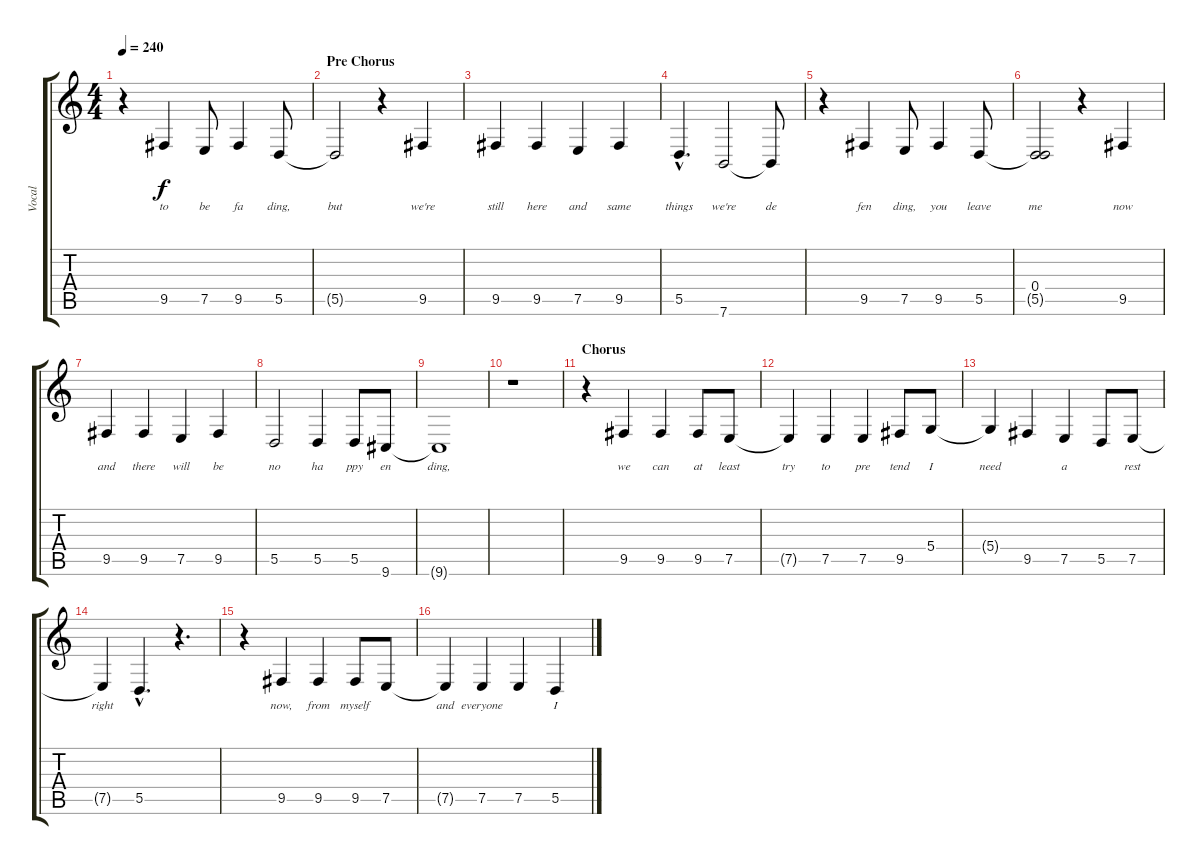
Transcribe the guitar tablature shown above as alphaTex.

\track ("Vocal" "Vocal") {instrument flute}
\staff {score tabs}
\tuning (E4 B3 G3 D3 A2 E2) {hide}
\ts (4 4)
\tempo 240
\clef g2
\ks c
r.4{dy f} 9.5.4{lyrics (0 "to") lyrics (1 "") lyrics (2 "") lyrics (3 "") lyrics (4 "")} 7.5.8{lyrics (0 "be") lyrics (1 "") lyrics (2 "") lyrics (3 "") lyrics (4 "")} 9.5.4{lyrics (0 "fa") lyrics (1 "") lyrics (2 "") lyrics (3 "") lyrics (4 "")} 5.5.8{lyrics (0 "ding,") lyrics (1 "") lyrics (2 "") lyrics (3 "") lyrics (4 "")} |
\section ("" "Pre Chorus")
5.5{t}.2{lyrics (0 "but") lyrics (1 "") lyrics (2 "") lyrics (3 "") lyrics (4 "")} r.4 9.5.4{lyrics (0 "we're") lyrics (1 "") lyrics (2 "") lyrics (3 "") lyrics (4 "")} |
9.5.4{lyrics (0 "still") lyrics (1 "") lyrics (2 "") lyrics (3 "") lyrics (4 "")} 9.5.4{lyrics (0 "here") lyrics (1 "") lyrics (2 "") lyrics (3 "") lyrics (4 "")} 7.5.4{lyrics (0 "and") lyrics (1 "") lyrics (2 "") lyrics (3 "") lyrics (4 "")} 9.5.4{lyrics (0 "same") lyrics (1 "") lyrics (2 "") lyrics (3 "") lyrics (4 "")} |
5.5{hac}.4{d lyrics (0 "things") lyrics (1 "") lyrics (2 "") lyrics (3 "") lyrics (4 "")} 7.6.2{lyrics (0 "we're") lyrics (1 "") lyrics (2 "") lyrics (3 "") lyrics (4 "")} 7.6{t}.8{lyrics (0 "de") lyrics (1 "") lyrics (2 "") lyrics (3 "") lyrics (4 "")} |
r.4 9.5.4{lyrics (0 "fen") lyrics (1 "") lyrics (2 "") lyrics (3 "") lyrics (4 "")} 7.5.8{lyrics (0 "ding,") lyrics (1 "") lyrics (2 "") lyrics (3 "") lyrics (4 "")} 9.5.4{lyrics (0 "you") lyrics (1 "") lyrics (2 "") lyrics (3 "") lyrics (4 "")} 5.5.8{lyrics (0 "leave") lyrics (1 "") lyrics (2 "") lyrics (3 "") lyrics (4 "")} |
(0.4 5.5{t}).2{lyrics (0 "me") lyrics (1 "") lyrics (2 "") lyrics (3 "") lyrics (4 "")} r.4 9.5.4{lyrics (0 "now") lyrics (1 "") lyrics (2 "") lyrics (3 "") lyrics (4 "")} |
9.5.4{lyrics (0 "and") lyrics (1 "") lyrics (2 "") lyrics (3 "") lyrics (4 "")} 9.5.4{lyrics (0 "there") lyrics (1 "") lyrics (2 "") lyrics (3 "") lyrics (4 "")} 7.5.4{lyrics (0 "will") lyrics (1 "") lyrics (2 "") lyrics (3 "") lyrics (4 "")} 9.5.4{lyrics (0 "be") lyrics (1 "") lyrics (2 "") lyrics (3 "") lyrics (4 "")} |
5.5.2{lyrics (0 "no") lyrics (1 "") lyrics (2 "") lyrics (3 "") lyrics (4 "")} 5.5.4{lyrics (0 "ha") lyrics (1 "") lyrics (2 "") lyrics (3 "") lyrics (4 "")} 5.5.8{lyrics (0 "ppy") lyrics (1 "") lyrics (2 "") lyrics (3 "") lyrics (4 "")} 9.6.8{lyrics (0 "en") lyrics (1 "") lyrics (2 "") lyrics (3 "") lyrics (4 "")} |
9.6{t}.1{lyrics (0 "ding,") lyrics (1 "") lyrics (2 "") lyrics (3 "") lyrics (4 "")} |
r.1 |
\section ("" "Chorus")
r.4 9.5.4{lyrics (0 "we") lyrics (1 "") lyrics (2 "") lyrics (3 "") lyrics (4 "")} 9.5.4{lyrics (0 "can") lyrics (1 "") lyrics (2 "") lyrics (3 "") lyrics (4 "")} 9.5.8{lyrics (0 "at") lyrics (1 "") lyrics (2 "") lyrics (3 "") lyrics (4 "")} 7.5.8{lyrics (0 "least") lyrics (1 "") lyrics (2 "") lyrics (3 "") lyrics (4 "")} |
7.5{t}.4{lyrics (0 "try") lyrics (1 "") lyrics (2 "") lyrics (3 "") lyrics (4 "")} 7.5.4{lyrics (0 "to") lyrics (1 "") lyrics (2 "") lyrics (3 "") lyrics (4 "")} 7.5.4{lyrics (0 "pre") lyrics (1 "") lyrics (2 "") lyrics (3 "") lyrics (4 "")} 9.5.8{lyrics (0 "tend") lyrics (1 "") lyrics (2 "") lyrics (3 "") lyrics (4 "")} 5.4.8{lyrics (0 "I") lyrics (1 "") lyrics (2 "") lyrics (3 "") lyrics (4 "")} |
5.4{t}.4{lyrics (0 "need") lyrics (1 "") lyrics (2 "") lyrics (3 "") lyrics (4 "")} 9.5.4{lyrics (0 "") lyrics (1 "") lyrics (2 "") lyrics (3 "") lyrics (4 "")} 7.5.4{lyrics (0 "a") lyrics (1 "") lyrics (2 "") lyrics (3 "") lyrics (4 "")} 5.5.8{lyrics (0 "") lyrics (1 "") lyrics (2 "") lyrics (3 "") lyrics (4 "")} 7.5.8{lyrics (0 "rest") lyrics (1 "") lyrics (2 "") lyrics (3 "") lyrics (4 "")} |
7.5{t}.4{lyrics (0 "right") lyrics (1 "") lyrics (2 "") lyrics (3 "") lyrics (4 "")} 5.5{hac}.4{d lyrics (0 "") lyrics (1 "") lyrics (2 "") lyrics (3 "") lyrics (4 "")} r.4{d} |
r.4 9.5.4{lyrics (0 "now,") lyrics (1 "") lyrics (2 "") lyrics (3 "") lyrics (4 "")} 9.5.4{lyrics (0 "from") lyrics (1 "") lyrics (2 "") lyrics (3 "") lyrics (4 "")} 9.5.8{lyrics (0 "myself") lyrics (1 "") lyrics (2 "") lyrics (3 "") lyrics (4 "")} 7.5.8{lyrics (0 "") lyrics (1 "") lyrics (2 "") lyrics (3 "") lyrics (4 "")} |
7.5{t}.4{lyrics (0 "and") lyrics (1 "") lyrics (2 "") lyrics (3 "") lyrics (4 "")} 7.5.4{lyrics (0 "everyone") lyrics (1 "") lyrics (2 "") lyrics (3 "") lyrics (4 "")} 7.5.4{lyrics (0 "") lyrics (1 "") lyrics (2 "") lyrics (3 "") lyrics (4 "")} 5.5.4{lyrics (0 "I") lyrics (1 "") lyrics (2 "") lyrics (3 "") lyrics (4 "")}
